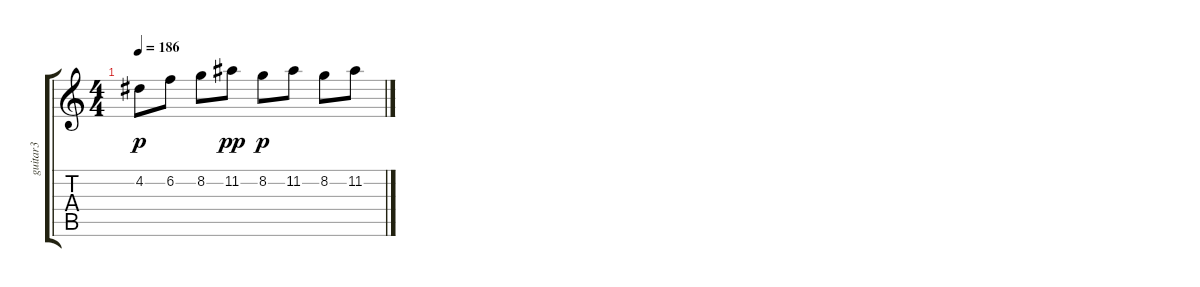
\track ("guitar3" "guitar3") {instrument distortionguitar}
\staff {score tabs}
\tuning (E4 B3 G3 D3 A2 E2) {hide}
\ts (4 4)
\tempo 186
\clef g2
\ks c
4.2.8{dy p} 6.2.8 8.2.8 11.2.8{dy pp} 8.2.8{dy p} 11.2.8 8.2.8 11.2.8
